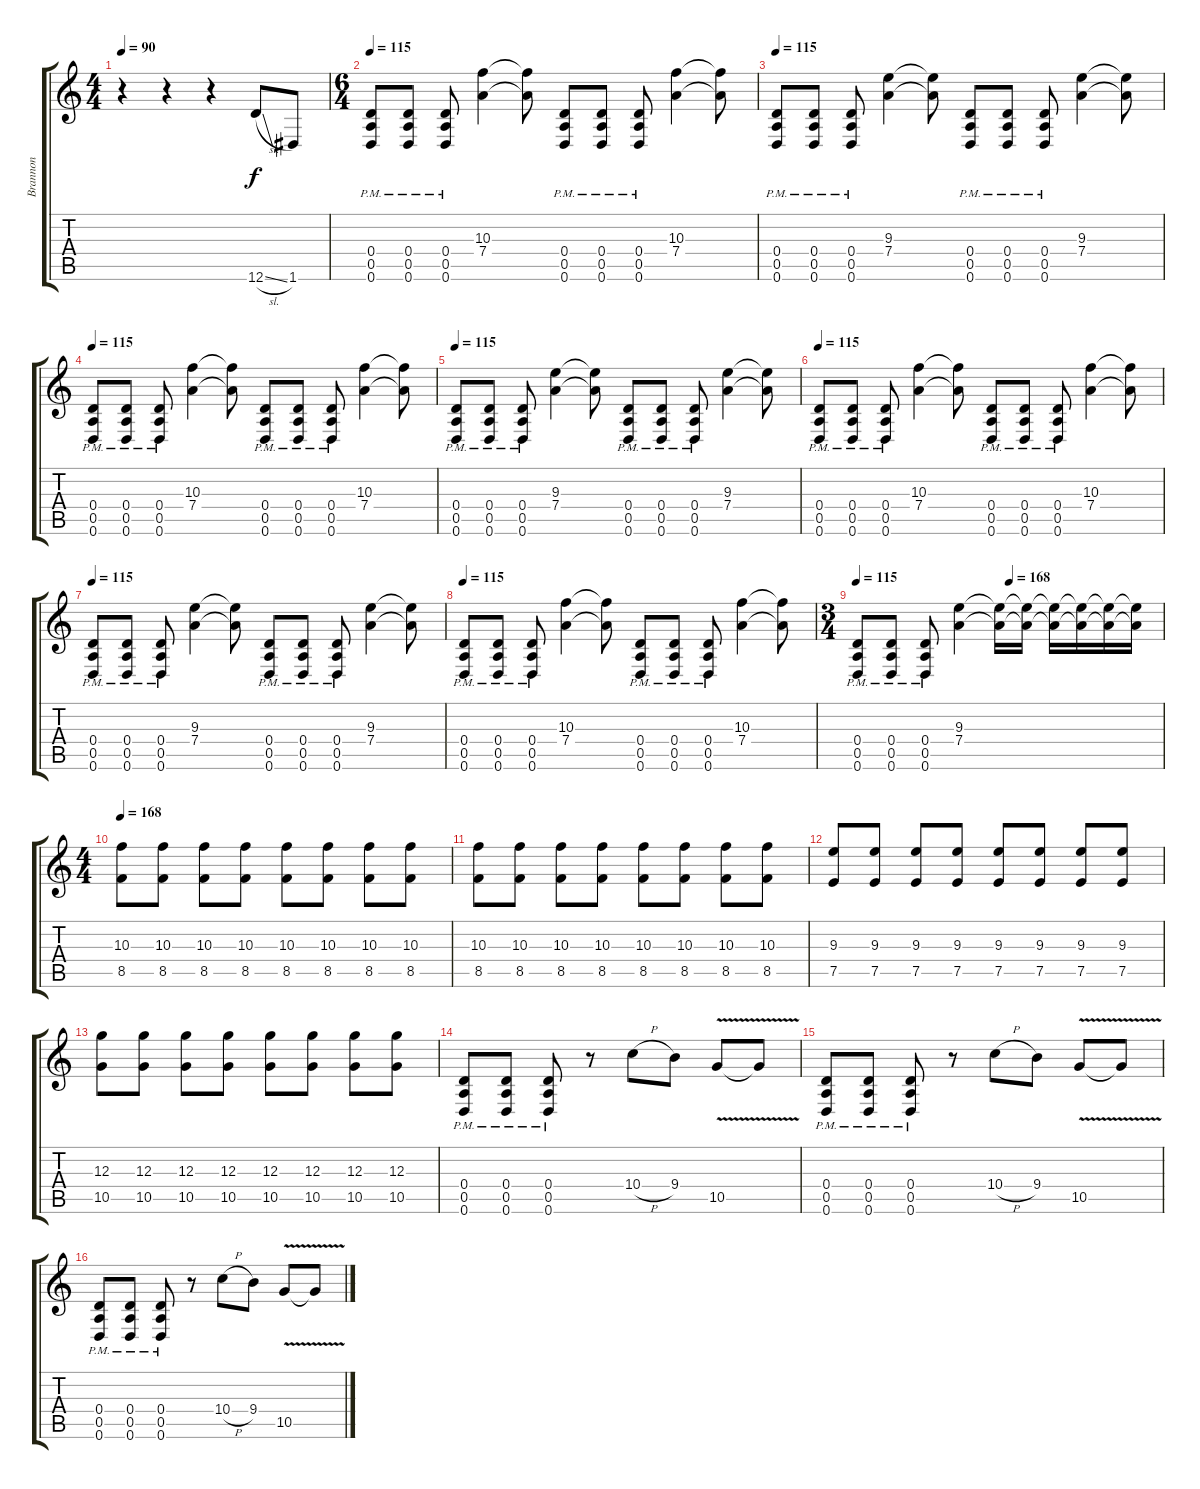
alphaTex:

\track ("Brannon" "Brannon") {instrument distortionguitar}
\staff {score tabs}
\tuning (E4 B3 G3 D3 A2 D2) {hide}
\ts (4 4)
\tempo 90
\clef g2
\ks c
r.4{dy f} r.4 r.4 12.6{sl}.8 1.6.8 |
\ts (6 4)
\tempo 115
(0.4{pm} 0.5{pm} 0.6{pm}).8 (0.4{pm} 0.5{pm} 0.6{pm}).8 (0.4{pm} 0.5{pm} 0.6{pm}).8 (10.3 7.4).4 (10.3{t} 7.4{t}).8 (0.4{pm} 0.5{pm} 0.6{pm}).8 (0.4{pm} 0.5{pm} 0.6{pm}).8 (0.4{pm} 0.5{pm} 0.6{pm}).8 (10.3 7.4).4 (10.3{t} 7.4{t}).8 |
\tempo 115
(0.4{pm} 0.5{pm} 0.6{pm}).8 (0.4{pm} 0.5{pm} 0.6{pm}).8 (0.4{pm} 0.5{pm} 0.6{pm}).8 (9.3 7.4).4 (9.3{t} 7.4{t}).8 (0.4{pm} 0.5{pm} 0.6{pm}).8 (0.4{pm} 0.5{pm} 0.6{pm}).8 (0.4{pm} 0.5{pm} 0.6{pm}).8 (9.3 7.4).4 (9.3{t} 7.4{t}).8 |
\tempo 115
(0.4{pm} 0.5{pm} 0.6{pm}).8 (0.4{pm} 0.5{pm} 0.6{pm}).8 (0.4{pm} 0.5{pm} 0.6{pm}).8 (10.3 7.4).4 (10.3{t} 7.4{t}).8 (0.4{pm} 0.5{pm} 0.6{pm}).8 (0.4{pm} 0.5{pm} 0.6{pm}).8 (0.4{pm} 0.5{pm} 0.6{pm}).8 (10.3 7.4).4 (10.3{t} 7.4{t}).8 |
\tempo 115
(0.4{pm} 0.5{pm} 0.6{pm}).8 (0.4{pm} 0.5{pm} 0.6{pm}).8 (0.4{pm} 0.5{pm} 0.6{pm}).8 (9.3 7.4).4 (9.3{t} 7.4{t}).8 (0.4{pm} 0.5{pm} 0.6{pm}).8 (0.4{pm} 0.5{pm} 0.6{pm}).8 (0.4{pm} 0.5{pm} 0.6{pm}).8 (9.3 7.4).4 (9.3{t} 7.4{t}).8 |
\tempo 115
(0.4{pm} 0.5{pm} 0.6{pm}).8 (0.4{pm} 0.5{pm} 0.6{pm}).8 (0.4{pm} 0.5{pm} 0.6{pm}).8 (10.3 7.4).4 (10.3{t} 7.4{t}).8 (0.4{pm} 0.5{pm} 0.6{pm}).8 (0.4{pm} 0.5{pm} 0.6{pm}).8 (0.4{pm} 0.5{pm} 0.6{pm}).8 (10.3 7.4).4 (10.3{t} 7.4{t}).8 |
\tempo 115
(0.4{pm} 0.5{pm} 0.6{pm}).8 (0.4{pm} 0.5{pm} 0.6{pm}).8 (0.4{pm} 0.5{pm} 0.6{pm}).8 (9.3 7.4).4 (9.3{t} 7.4{t}).8 (0.4{pm} 0.5{pm} 0.6{pm}).8 (0.4{pm} 0.5{pm} 0.6{pm}).8 (0.4{pm} 0.5{pm} 0.6{pm}).8 (9.3 7.4).4 (9.3{t} 7.4{t}).8 |
\tempo 115
(0.4{pm} 0.5{pm} 0.6{pm}).8 (0.4{pm} 0.5{pm} 0.6{pm}).8 (0.4{pm} 0.5{pm} 0.6{pm}).8 (10.3 7.4).4 (10.3{t} 7.4{t}).8 (0.4{pm} 0.5{pm} 0.6{pm}).8 (0.4{pm} 0.5{pm} 0.6{pm}).8 (0.4{pm} 0.5{pm} 0.6{pm}).8 (10.3 7.4).4 (10.3{t} 7.4{t}).8 |
\ts (3 4)
\tempo 115
\tempo (168 0.5)
(0.4{pm} 0.5{pm} 0.6{pm}).8 (0.4{pm} 0.5{pm} 0.6{pm}).8 (0.4{pm} 0.5{pm} 0.6{pm}).8 (9.3 7.4).4 (9.3{t} 7.4{t}).16 (9.3{t} 7.4{t}).16 (9.3{t} 7.4{t}).16 (9.3{t} 7.4{t}).16 (9.3{t} 7.4{t}).16 (9.3{t} 7.4{t}).16 |
\ts (4 4)
\tempo 168
(10.3 8.5).8{instrument distortionguitar} (10.3 8.5).8 (10.3 8.5).8 (10.3 8.5).8 (10.3 8.5).8 (10.3 8.5).8 (10.3 8.5).8 (10.3 8.5).8 |
(10.3 8.5).8{instrument distortionguitar} (10.3 8.5).8 (10.3 8.5).8 (10.3 8.5).8 (10.3 8.5).8 (10.3 8.5).8 (10.3 8.5).8 (10.3 8.5).8 |
(9.3 7.5).8 (9.3 7.5).8 (9.3 7.5).8 (9.3 7.5).8 (9.3 7.5).8 (9.3 7.5).8 (9.3 7.5).8 (9.3 7.5).8 |
(12.3 10.5).8 (12.3 10.5).8 (12.3 10.5).8 (12.3 10.5).8 (12.3 10.5).8 (12.3 10.5).8 (12.3 10.5).8 (12.3 10.5).8 |
(0.4{pm} 0.5{pm} 0.6{pm}).8{instrument distortionguitar} (0.4{pm} 0.5{pm} 0.6{pm}).8 (0.4{pm} 0.5{pm} 0.6{pm}).8 r.8 10.4{h}.8 9.4.8 10.5{v}.8{instrument guitarharmonics} 10.5{t}.8 |
(0.4{pm} 0.5{pm} 0.6{pm}).8{instrument distortionguitar} (0.4{pm} 0.5{pm} 0.6{pm}).8 (0.4{pm} 0.5{pm} 0.6{pm}).8 r.8 10.4{h}.8 9.4.8 10.5{v}.8{instrument guitarharmonics} 10.5{t}.8 |
(0.4{pm} 0.5{pm} 0.6{pm}).8{instrument distortionguitar} (0.4{pm} 0.5{pm} 0.6{pm}).8 (0.4{pm} 0.5{pm} 0.6{pm}).8 r.8 10.4{h}.8 9.4.8 10.5{v}.8{instrument guitarharmonics} 10.5{t}.8
